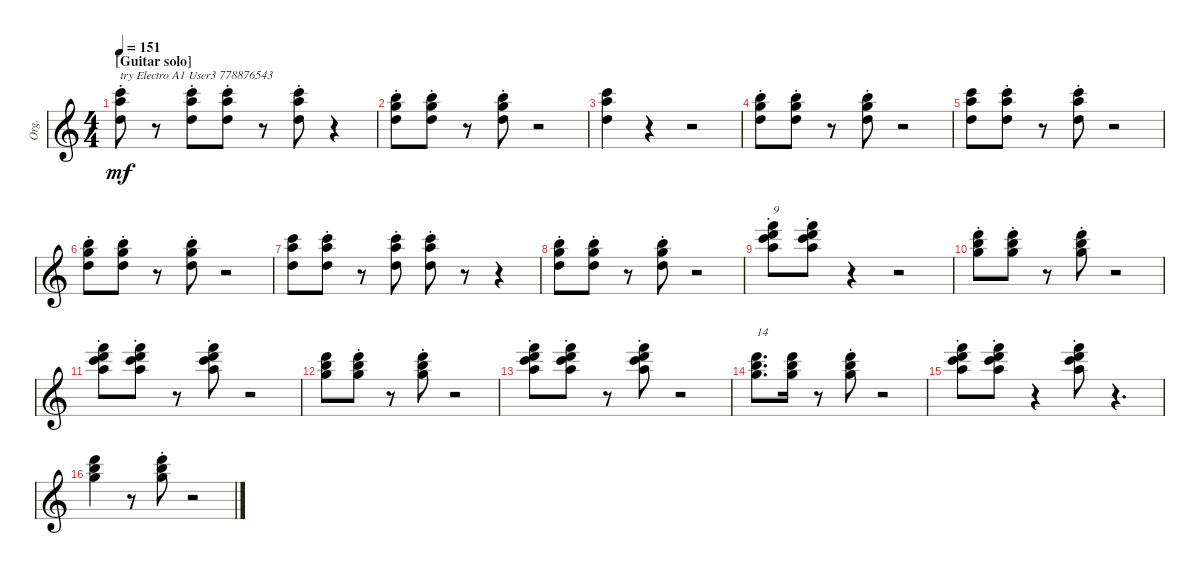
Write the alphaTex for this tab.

\bracketExtendMode groupsimilarinstruments
\track ("Organ" "Org.") {instrument acousticgrandpiano}
\staff {score}
\tuning (E4 B3 G3 D3 A2 E2)
\ts (4 4)
\section ("" "[Guitar solo]")
\tempo 151
\clef g2
\ks aminor
(29.3{st} 31.4{st} 29.5{st}).8{txt "try Electro A1 User3 778876543" dy mf} r.8 (29.3{st} 31.4{st} 29.5{st}).8 (29.3{st} 31.4{st} 29.5{st}).8 r.8 (29.3{st} 31.4{st} 29.5{st}).8 r.4 |
(24.2{st} 24.3{st} 24.4{st}).8 (24.2{st} 24.3{st} 24.4{st}).8 r.8 (24.2{st} 24.3{st} 24.4{st}).8 r.2 |
(29.3 31.4 29.5).4 r.4 r.2 |
(24.2{st} 24.3{st} 24.4{st}).8 (24.2{st} 24.3{st} 24.4{st}).8 r.8 (24.2{st} 24.3{st} 24.4{st}).8 r.2 |
(29.3 31.4 29.5).8 (29.3{st} 31.4{st} 29.5{st}).8 r.8 (29.3{st} 31.4{st} 29.5{st}).8 r.2 |
(24.2{st} 24.3{st} 24.4{st}).8 (24.2{st} 24.3{st} 24.4{st}).8 r.8 (24.2{st} 24.3{st} 24.4{st}).8 r.2 |
(29.3 31.4 29.5).8 (29.3{st} 31.4{st} 29.5{st}).8 r.8 (29.3{st} 31.4{st} 29.5{st}).8 (29.3{st} 31.4{st} 29.5{st}).8 r.8 r.4 |
(24.2{st} 24.3{st} 24.4{st}).8 (24.2{st} 24.3{st} 24.4{st}).8 r.8 (24.2{st} 24.3{st} 24.4{st}).8 r.2 |
(25.2{st} 31.3{st} 17.1 39.4{st}).8{txt "9"} (25.2{st} 31.3{st} 17.1 39.4{st}).8 r.4 r.2 |
(24.2{st} 24.3{st} 22.1{st}).8 (24.2{st} 24.3{st} 22.1{st}).8 r.8 (24.2{st} 24.3{st} 22.1{st}).8 r.2 |
(25.2{st} 31.3{st} 17.1 39.4{st}).8 (25.2{st} 31.3{st} 17.1 39.4{st}).8 r.8 (25.2{st} 31.3{st} 17.1 39.4{st}).8 r.2 |
(24.2 24.3 22.1).8 (24.2{st} 24.3{st} 22.1{st}).8 r.8 (24.2{st} 24.3{st} 22.1{st}).8 r.2 |
(25.2{st} 31.3{st} 17.1 39.4{st}).8 (25.2{st} 31.3{st} 17.1 39.4{st}).8 r.8 (25.2{st} 31.3{st} 17.1 39.4{st}).8 r.2 |
(24.2 24.3 22.1).8{d txt "14"} (24.2 24.3 22.1).16 r.8 (24.2{st} 24.3{st} 22.1{st}).8 r.2 |
(25.2{st} 31.3{st} 17.1 39.4{st}).8 (25.2{st} 31.3{st} 17.1 39.4{st}).8 r.4 (25.2{st} 31.3{st} 17.1{st} 39.4{st}).8 r.4{d} |
(24.2 24.3 22.1).4 r.8 (24.2{st} 24.3{st} 22.1{st}).8 r.2
